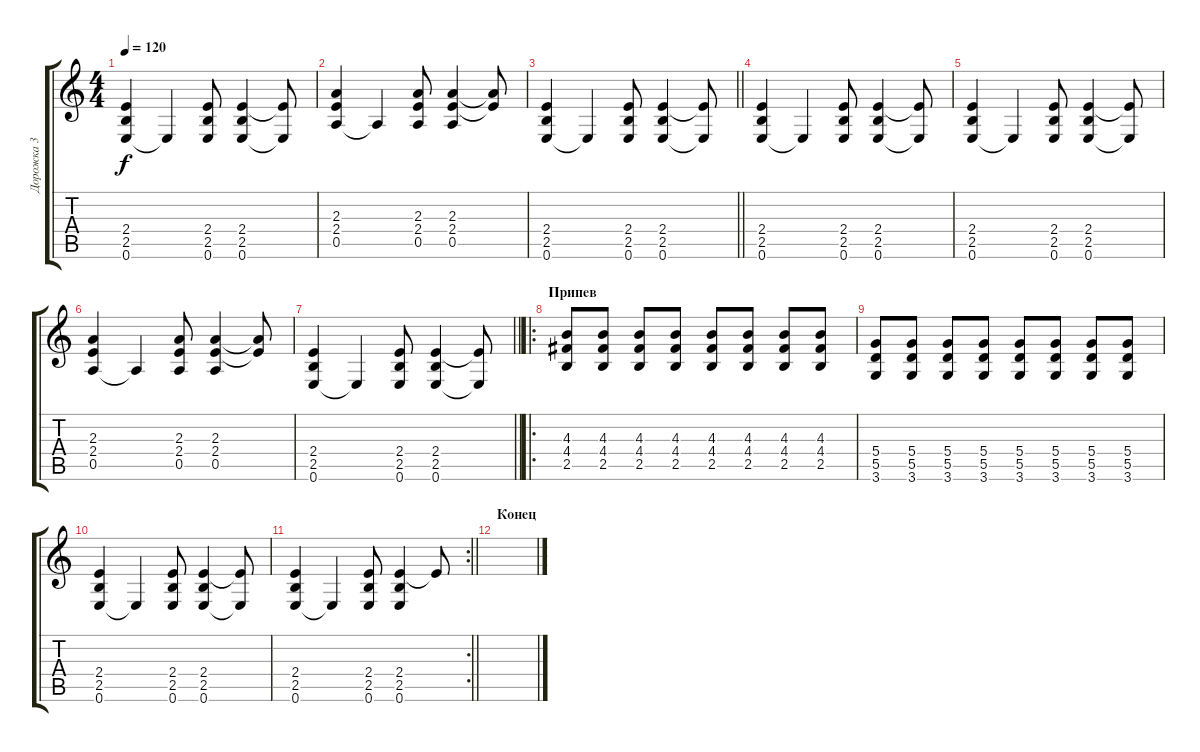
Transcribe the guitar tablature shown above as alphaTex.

\track ("Дорожка 3" "Дорожка 3") {instrument distortionguitar}
\staff {score tabs}
\tuning (E4 B3 G3 D3 A2 E2) {hide}
\ts (4 4)
\tempo 120
\clef g2
\ks c
(2.4 2.5 0.6).4{dy f} 0.6{t}.4 (2.4 2.5 0.6).8 (2.4 2.5 0.6).4 (2.4{t} 0.6{t}).8 |
(2.3 2.4 0.5).4 0.5{t}.4 (2.3 2.4 0.5).8 (2.3 2.4 0.5).4 (2.3{t} 2.4{t}).8 |
\barLineRight lightlight
(2.4 2.5 0.6).4 0.6{t}.4 (2.4 2.5 0.6).8 (2.4 2.5 0.6).4 (2.4{t} 0.6{t}).8 |
(2.4 2.5 0.6).4 0.6{t}.4 (2.4 2.5 0.6).8 (2.4 2.5 0.6).4 (2.4{t} 0.6{t}).8 |
(2.4 2.5 0.6).4 0.6{t}.4 (2.4 2.5 0.6).8 (2.4 2.5 0.6).4 (2.4{t} 0.6{t}).8 |
(2.3 2.4 0.5).4 0.5{t}.4 (2.3 2.4 0.5).8 (2.3 2.4 0.5).4 (2.3{t} 2.4{t}).8 |
\barLineRight lightlight
(2.4 2.5 0.6).4 0.6{t}.4 (2.4 2.5 0.6).8 (2.4 2.5 0.6).4 (2.4{t} 0.6{t}).8 |
\ro
\section ("" "Припев")
(4.3 4.4 2.5).8 (4.3 4.4 2.5).8 (4.3 4.4 2.5).8 (4.3 4.4 2.5).8 (4.3 4.4 2.5).8 (4.3 4.4 2.5).8 (4.3 4.4 2.5).8 (4.3 4.4 2.5).8 |
(5.4 5.5 3.6).8 (5.4 5.5 3.6).8 (5.4 5.5 3.6).8 (5.4 5.5 3.6).8 (5.4 5.5 3.6).8 (5.4 5.5 3.6).8 (5.4 5.5 3.6).8 (5.4 5.5 3.6).8 |
(2.4 2.5 0.6).4 0.6{t}.4 (2.4 2.5 0.6).8 (2.4 2.5 0.6).4 (2.4{t} 0.6{t}).8 |
\rc 2
\barLineRight lightlight
(2.4 2.5 0.6).4 0.6{t}.4 (2.4 2.5 0.6).8 (2.4 2.5 0.6).4 2.4{t}.8 |
\section ("" "Конец")
